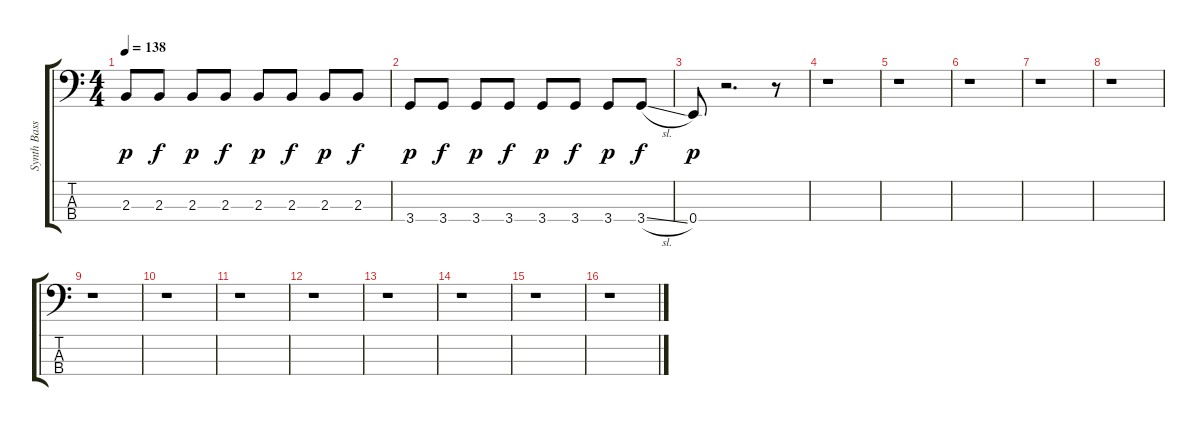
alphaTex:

\track ("Synth Bass" "Synth Bass") {instrument synthbass1}
\staff {score tabs}
\tuning (G2 D2 A1 E1) {hide}
\ts (4 4)
\tempo 138
\clef f4
\ks c
2.3.8{dy p} 2.3.8{dy f} 2.3.8{dy p} 2.3.8{dy f} 2.3.8{dy p} 2.3.8{dy f} 2.3.8{dy p} 2.3.8{dy f} |
3.4.8{dy p} 3.4.8{dy f} 3.4.8{dy p} 3.4.8{dy f} 3.4.8{dy p} 3.4.8{dy f} 3.4.8{dy p} 3.4{sl}.8{dy f} |
0.4.8{dy p} r.2{d} r.8 |
r.1 |
r.1 |
r.1 |
r.1 |
r.1 |
r.1 |
r.1 |
r.1 |
r.1 |
r.1 |
r.1 |
r.1 |
r.1
